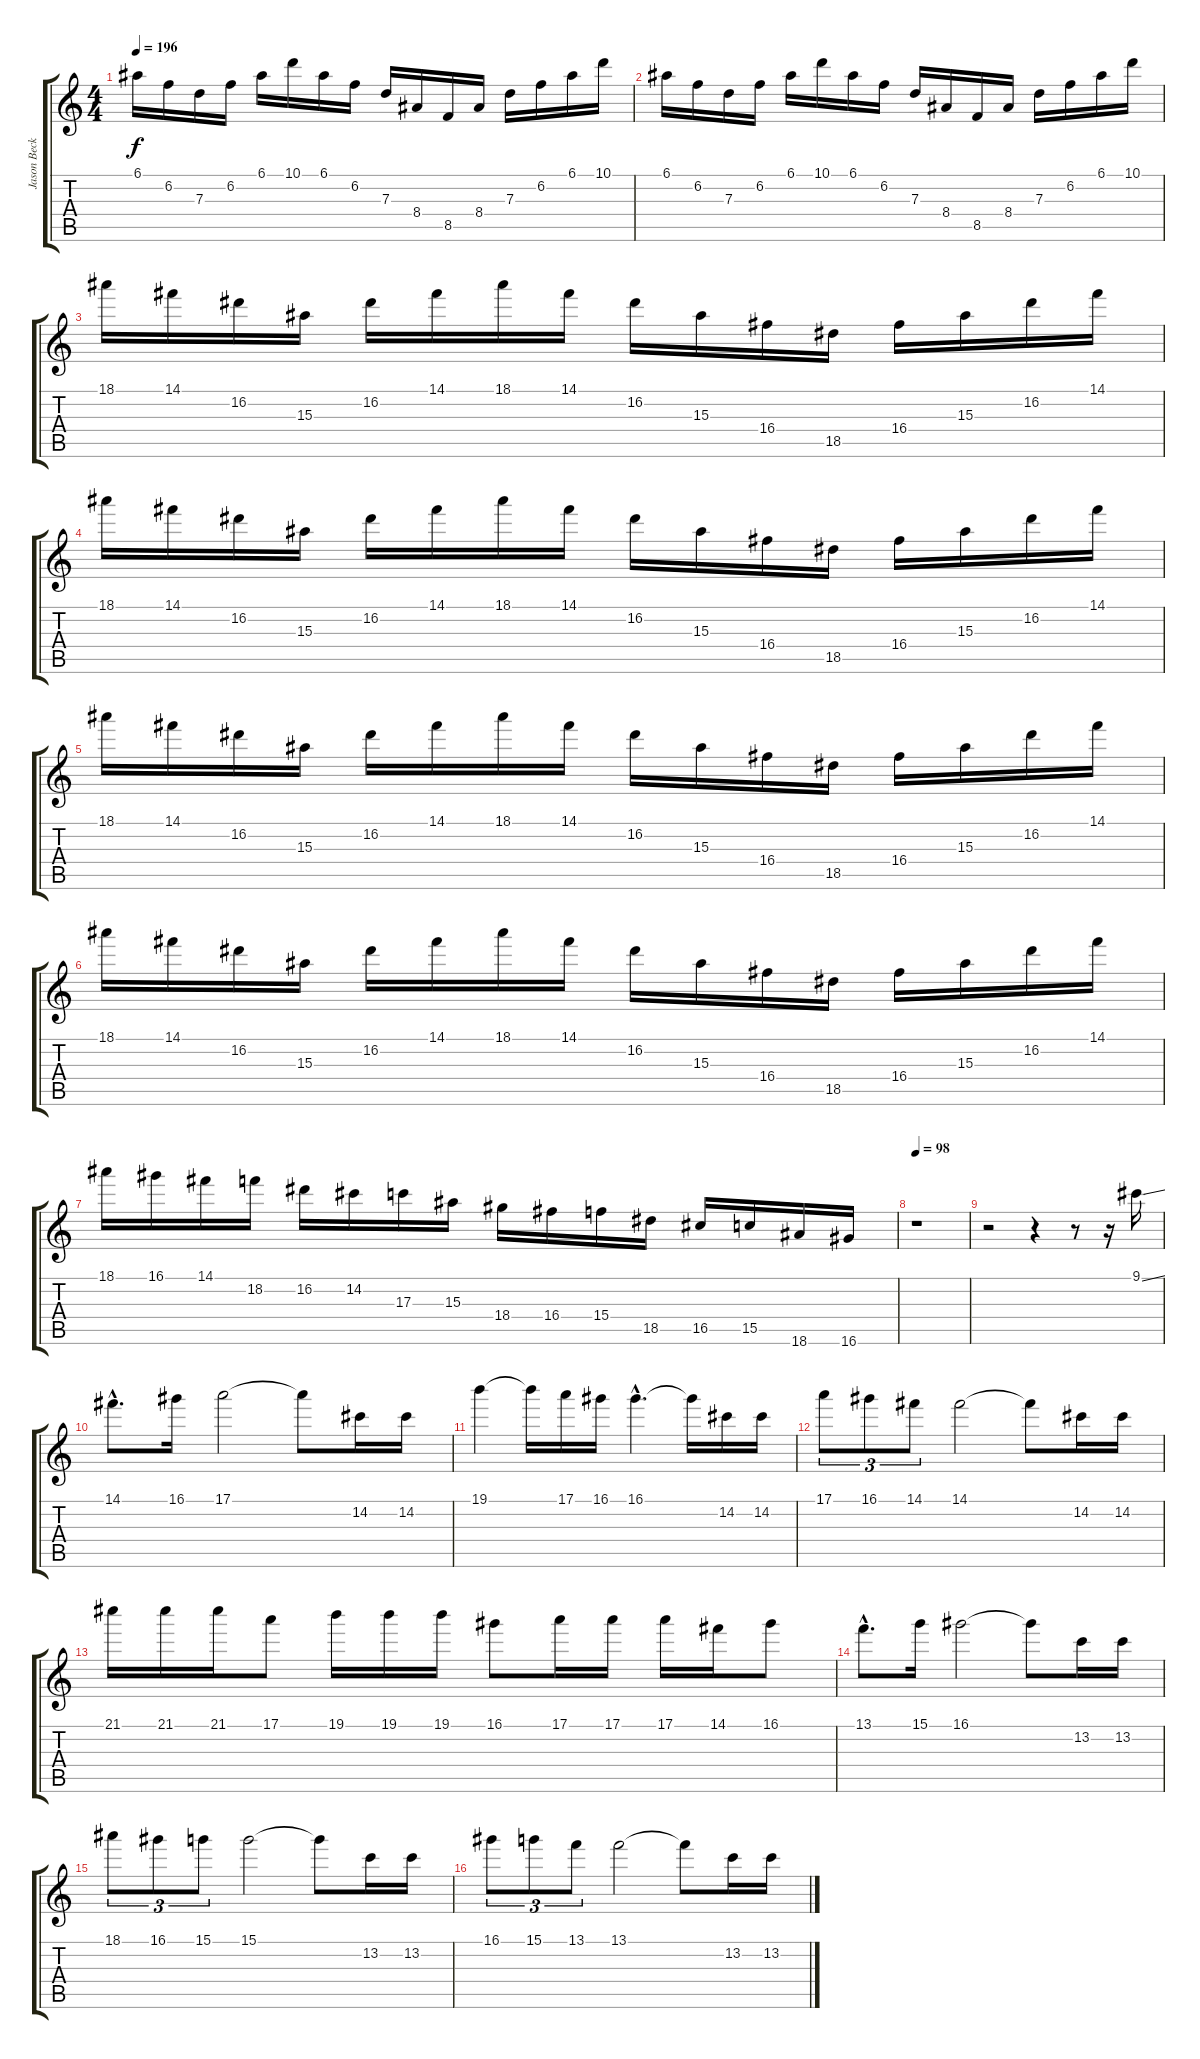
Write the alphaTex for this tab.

\track ("Jason Becker" "Jason Beck") {instrument overdrivenguitar}
\staff {score tabs}
\tuning (E4 B3 G3 D3 A2 E2) {hide}
\ts (4 4)
\tempo 196
\clef g2
\ks c
6.1.16{dy f} 6.2.16 7.3.16 6.2.16 6.1.16 10.1.16 6.1.16 6.2.16 7.3.16 8.4.16 8.5.16 8.4.16 7.3.16 6.2.16 6.1.16 10.1.16 |
6.1.16 6.2.16 7.3.16 6.2.16 6.1.16 10.1.16 6.1.16 6.2.16 7.3.16 8.4.16 8.5.16 8.4.16 7.3.16 6.2.16 6.1.16 10.1.16 |
18.1.16 14.1.16 16.2.16 15.3.16 16.2.16 14.1.16 18.1.16 14.1.16 16.2.16 15.3.16 16.4.16 18.5.16 16.4.16 15.3.16 16.2.16 14.1.16 |
18.1.16 14.1.16 16.2.16 15.3.16 16.2.16 14.1.16 18.1.16 14.1.16 16.2.16 15.3.16 16.4.16 18.5.16 16.4.16 15.3.16 16.2.16 14.1.16 |
18.1.16 14.1.16 16.2.16 15.3.16 16.2.16 14.1.16 18.1.16 14.1.16 16.2.16 15.3.16 16.4.16 18.5.16 16.4.16 15.3.16 16.2.16 14.1.16 |
18.1.16 14.1.16 16.2.16 15.3.16 16.2.16 14.1.16 18.1.16 14.1.16 16.2.16 15.3.16 16.4.16 18.5.16 16.4.16 15.3.16 16.2.16 14.1.16 |
18.1.16 16.1.16 14.1.16 18.2.16 16.2.16 14.2.16 17.3.16 15.3.16 18.4.16 16.4.16 15.4.16 18.5.16 16.5.16 15.5.16 18.6.16 16.6.16 |
\tempo 98
r.1 |
r.2 r.4 r.8 r.16 9.1{ss}.16 |
14.1{hac}.8{d} 16.1.16 17.1.2 17.1{t}.8 14.2.16 14.2.16 |
19.1.4 19.1{t}.16 17.1.16 16.1.16 16.1{hac}.4{d} 16.1{t}.16 14.2.16 14.2.16 |
17.1.8{tu (3 2)} 16.1.8{tu (3 2)} 14.1.8{tu (3 2)} 14.1.2 14.1{t}.8 14.2.16 14.2.16 |
21.1.16 21.1.16 21.1.16 17.1.8 19.1.16 19.1.16 19.1.16 16.1.8 17.1.16 17.1.16 17.1.16 14.1.16 16.1.8 |
13.1{hac}.8{d} 15.1.16 16.1.2 16.1{t}.8 13.2.16 13.2.16 |
18.1.8{tu (3 2)} 16.1.8{tu (3 2)} 15.1.8{tu (3 2)} 15.1.2 15.1{t}.8 13.2.16 13.2.16 |
16.1.8{tu (3 2)} 15.1.8{tu (3 2)} 13.1.8{tu (3 2)} 13.1.2 13.1{t}.8 13.2.16 13.2.16
